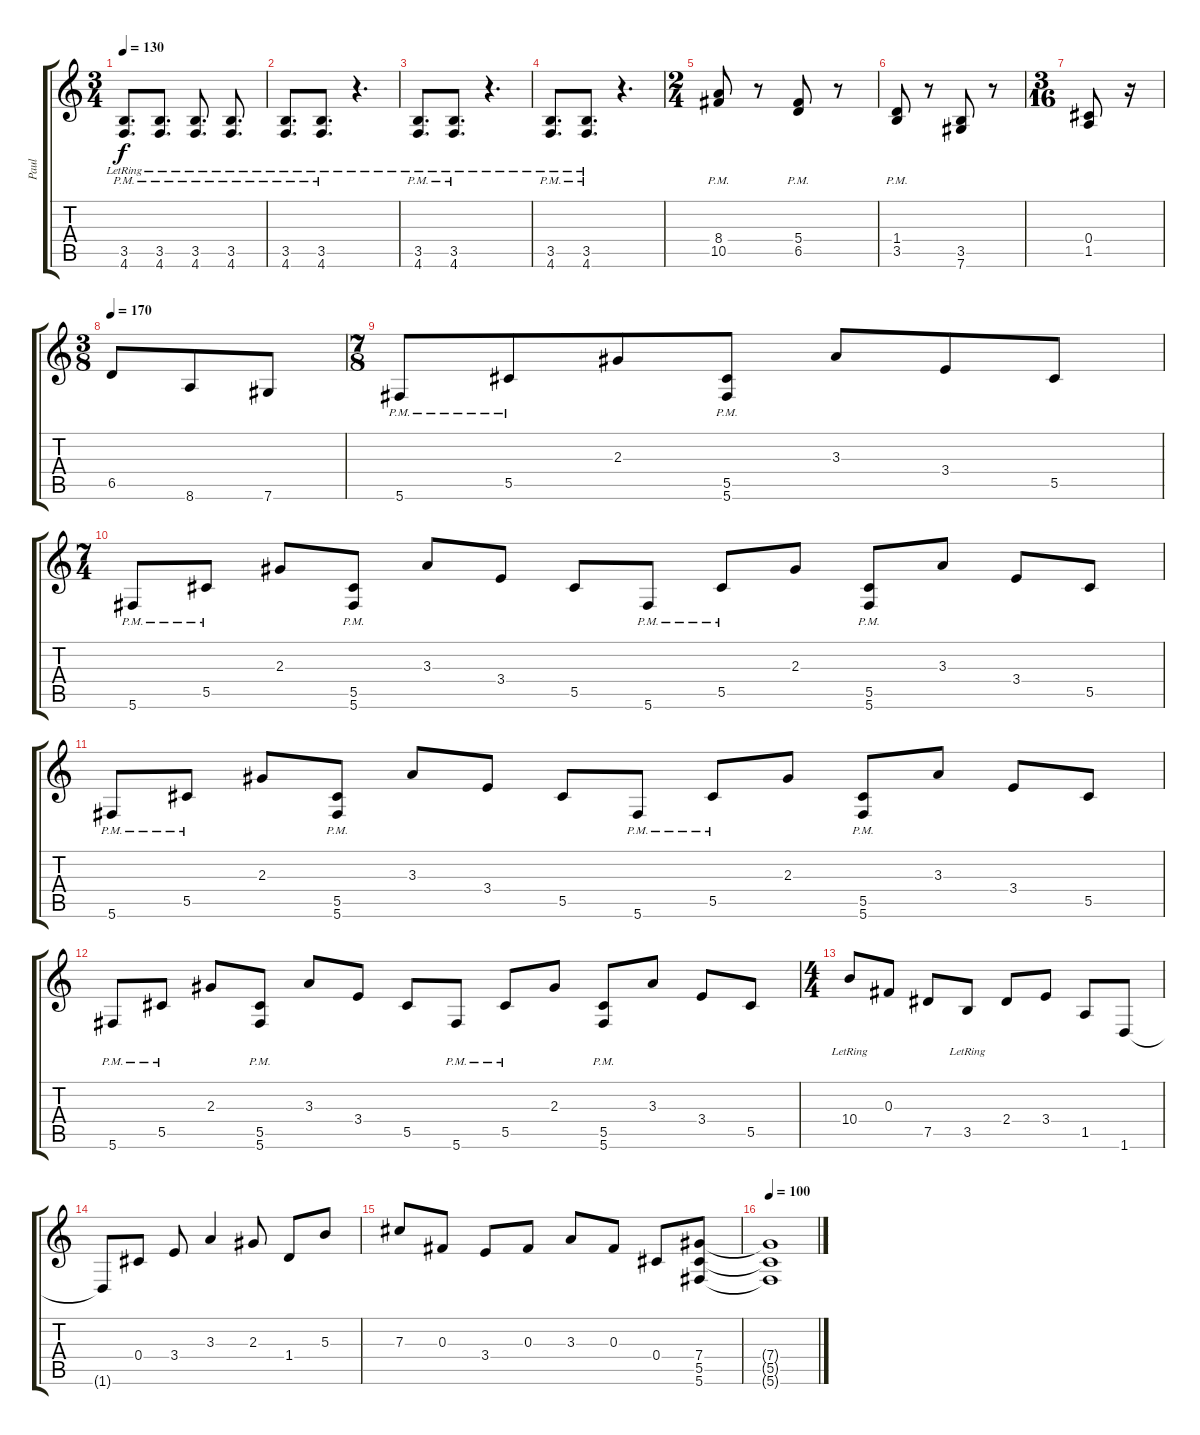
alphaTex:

\track ("Paul" "Paul") {instrument distortionguitar}
\staff {score tabs}
\tuning (Eb4 Bb3 Gb3 Db3 Ab2 Db2) {hide}
\ts (3 4)
\tempo 130
\clef g2
\ks c
(3.5{pm lr} 4.6{pm lr}).8{d dy f} (3.5{pm lr} 4.6{pm lr}).8{d} (3.5{pm lr} 4.6{pm lr}).8{d} (3.5{pm lr} 4.6{pm lr}).8{d} |
(3.5{pm lr} 4.6{pm lr}).8{d} (3.5{pm lr} 4.6{pm lr}).8{d} r.4{d} |
(3.5{pm lr} 4.6{pm lr}).8{d} (3.5{pm lr} 4.6{pm lr}).8{d} r.4{d} |
(3.5{pm lr} 4.6{pm lr}).8{d} (3.5{pm lr} 4.6{pm lr}).8{d} r.4{d} |
\ts (2 4)
(8.4{pm} 10.5{pm}).8 r.8 (5.4{pm} 6.5{pm}).8 r.8 |
(1.4{pm} 3.5{pm}).8 r.8 (3.5 7.6).8 r.8 |
\ts (3 16)
(0.4 1.5).8 r.16 |
\ts (3 8)
\tempo 170
6.5.8 8.6.8 7.6.8 |
\ts (7 8)
5.6{pm}.8 5.5{pm}.8 2.3.8 (5.5{pm} 5.6{pm}).8 3.3.8 3.4.8 5.5.8 |
\ts (7 4)
5.6{pm}.8 5.5{pm}.8 2.3.8 (5.5{pm} 5.6{pm}).8 3.3.8 3.4.8 5.5.8 5.6{pm}.8 5.5{pm}.8 2.3.8 (5.5{pm} 5.6{pm}).8 3.3.8 3.4.8 5.5.8 |
5.6{pm}.8 5.5{pm}.8 2.3.8 (5.5{pm} 5.6{pm}).8 3.3.8 3.4.8 5.5.8 5.6{pm}.8 5.5{pm}.8 2.3.8 (5.5{pm} 5.6{pm}).8 3.3.8 3.4.8 5.5.8 |
5.6{pm}.8 5.5{pm}.8 2.3.8 (5.5{pm} 5.6{pm}).8 3.3.8 3.4.8 5.5.8 5.6{pm}.8 5.5{pm}.8 2.3.8 (5.5{pm} 5.6{pm}).8 3.3.8 3.4.8 5.5.8 |
\ts (4 4)
10.4{lr}.8 0.3.8 7.5.8 3.5{lr}.8 2.4.8 3.4.8 1.5.8 1.6.8 |
1.6{t}.8 0.4.8 3.4.8 3.3.4 2.3.8 1.4.8 5.3.8 |
7.3.8 0.3.8 3.4.8 0.3.8 3.3.8 0.3.8 0.4.8 (7.4 5.5 5.6).8 |
\tempo 100
(7.4{t} 5.5{t} 5.6{t}).1{volume 0}
